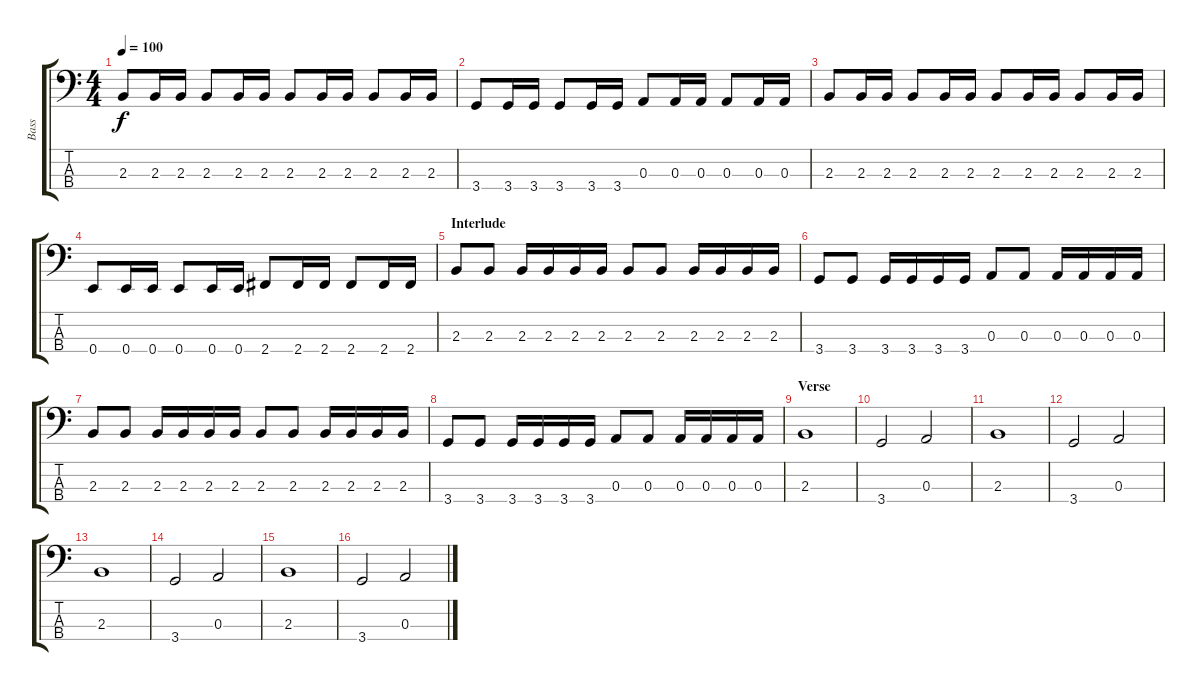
\track ("Bass" "Bass") {instrument electricbassfinger}
\staff {score tabs}
\tuning (G2 D2 A1 E1) {hide}
\ts (4 4)
\tempo 100
\clef f4
\ks c
2.3.8{dy f} 2.3.16 2.3.16 2.3.8 2.3.16 2.3.16 2.3.8 2.3.16 2.3.16 2.3.8 2.3.16 2.3.16 |
3.4.8 3.4.16 3.4.16 3.4.8 3.4.16 3.4.16 0.3.8 0.3.16 0.3.16 0.3.8 0.3.16 0.3.16 |
2.3.8 2.3.16 2.3.16 2.3.8 2.3.16 2.3.16 2.3.8 2.3.16 2.3.16 2.3.8 2.3.16 2.3.16 |
0.4.8 0.4.16 0.4.16 0.4.8 0.4.16 0.4.16 2.4.8 2.4.16 2.4.16 2.4.8 2.4.16 2.4.16 |
\section ("" "Interlude")
2.3.8 2.3.8 2.3.16 2.3.16 2.3.16 2.3.16 2.3.8 2.3.8 2.3.16 2.3.16 2.3.16 2.3.16 |
3.4.8 3.4.8 3.4.16 3.4.16 3.4.16 3.4.16 0.3.8 0.3.8 0.3.16 0.3.16 0.3.16 0.3.16 |
2.3.8 2.3.8 2.3.16 2.3.16 2.3.16 2.3.16 2.3.8 2.3.8 2.3.16 2.3.16 2.3.16 2.3.16 |
3.4.8 3.4.8 3.4.16 3.4.16 3.4.16 3.4.16 0.3.8 0.3.8 0.3.16 0.3.16 0.3.16 0.3.16 |
\section ("" "Verse")
2.3.1 |
3.4.2 0.3.2 |
2.3.1 |
3.4.2 0.3.2 |
2.3.1 |
3.4.2 0.3.2 |
2.3.1 |
3.4.2 0.3.2
